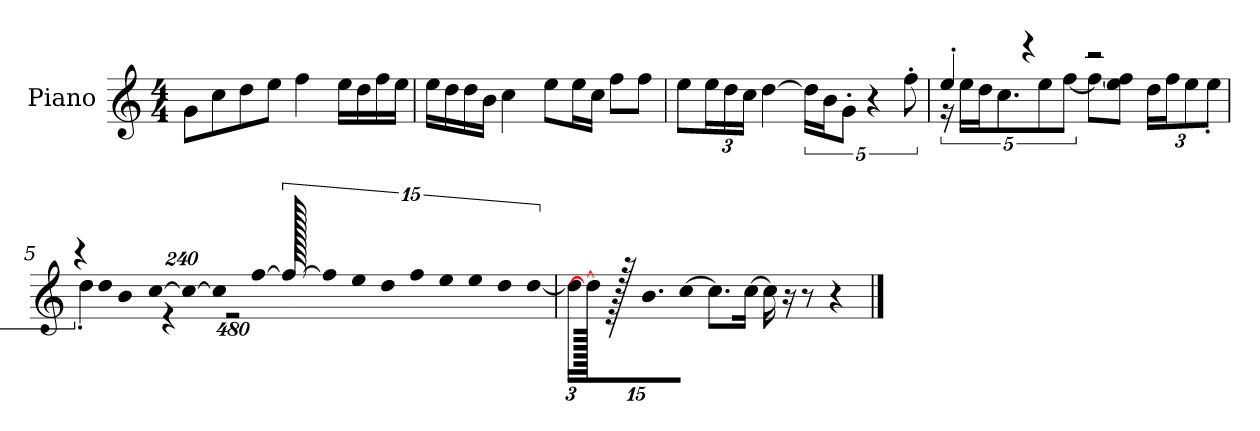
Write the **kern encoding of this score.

**kern
*part1
*staff1
*I"Piano
*I'P-no
*clefG2
*k[]
*M4/4
*MM90
=1
8g\L
8cc\
8dd\
8ee\J
4ff\
16ee\LL
16dd\
16ff\
16ee\JJ
=2
16ee\LL
16dd\
16dd\
16b\JJ
4cc\
8ee\L
16ee\L
16cc\JJ
8ff\L
8ff\J
=3
8ee\L
*Xbrackettup
24ee\L
24dd\
24cc\JJ
[4dd\
*brackettup
20dd\LL]
20b\J
10g'\J
5r
10ff'\
!!LO:LB:g=z
=4
*^
4ee'/	20r
.	20ee\LL
.	20dd\J
.	10.cc\
4r	.
.	10ee\
.	[10ff\J
2r	8ff\L_
.	8ee\ 8ff\]J
*	*Xbrackettup
.	24dd\LL
.	24ff\J
.	12ee\
.	12ee'\J
=5	=5
*brackettup	*
!LO:N:vis=32	!
640%23r	960ryy
.	4dd'\
!LO:N:vis=16	!
1920%137dd/LL	.
!LO:N:vis=32	!
640%23b/K	.
!LO:N:vis=16	!
[1920%137cc/J	.
!LO:N:vis=8	!
960%137cc/_	.
.	4r
!LO:N:vis=32	!
640%23cc/KL]	.
[384%41ff/J	.
1920ff/_	.
*Xbrackettup	*
!LO:N:vis=32	!
640%23ff/KLL]	.
.	960%479r
!LO:N:vis=16	!
1920%137ee/	.
!LO:N:vis=32	!
640%23dd/K	.
!LO:N:vis=16	!
1920%137ff/	.
!LO:N:vis=16	!
1920%137ee/	.
!LO:N:vis=16	!
1920%137ee/	.
!LO:N:vis=32	!
640%23dd/K	.
[160%17dd/J	.
*v	*v
=6
24dd\KL]
960dd/_
960r
12.b\
[12cc\J
8.cc\L]
[16cc\Jk
16cc\]
16r
8r
4r
==
*-
